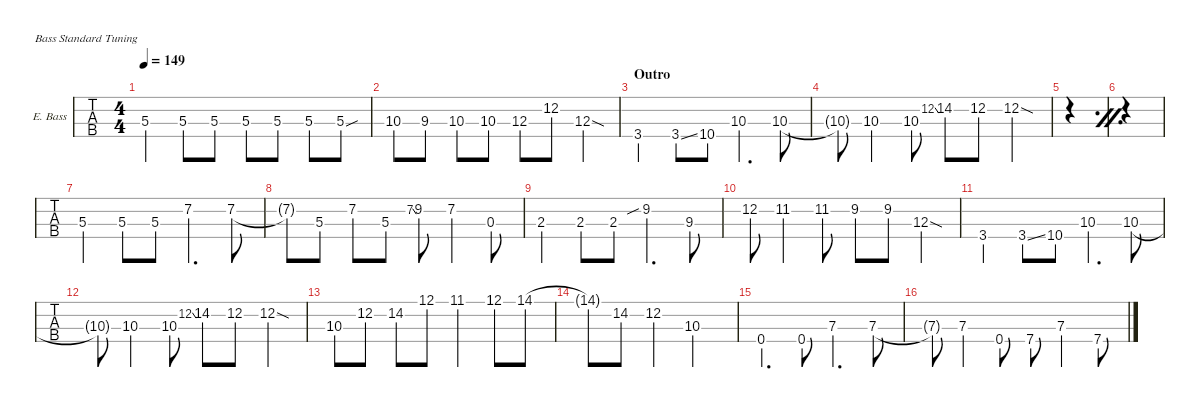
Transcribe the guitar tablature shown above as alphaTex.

\defaultSystemsLayout 4
\hideDynamics
\bracketExtendMode nobrackets
\firstSystemTrackNameOrientation horizontal
\track ("Ele. Bass" "E. Bass") {defaultSystemsLayout 4 instrument electricbassfinger}
\staff {tabs}
\tuning (G2 D2 A1 E1)
\ts (4 4)
\tempo 149
\clef f4
\scale
0.528159
\ks d
5.3{acc forcenatural}.4{dy f beam Down} 5.3{acc forcenatural}.8{beam Up} 5.3{acc forcenatural}.8{beam Up} 5.3{acc forcenatural}.8{beam Up} 5.3{acc forcenatural}.8{beam Up} 5.3{acc forcenatural}.8{beam Up} 5.3{sou acc forcenatural}.8{beam Up} |
\scale
0.471841 10.3{acc forcenatural}.8{beam Down} 9.3{acc #}.8{beam Down} 10.3{acc forcenatural}.8{beam Down} 10.3{acc forcenatural}.8{beam Down} 12.3{acc forcenatural}.8{beam Down} 12.2{acc forcenatural}.8{beam Down} 12.3{sod acc forcenatural}.4{beam Down} |
\section ("" "Outro")
\scale
0.292238 3.4{acc forcenatural}.4{beam Up} 3.4{ss acc forcenatural}.8{beam Up} 10.4{acc forcenatural}.8{beam Up} 10.3{acc forcenatural}.4{d beam Down} 10.3{acc forcenatural}.8{beam Down} |
\scale
0.23592 10.3{t acc forcenatural}.8{beam Down} 10.3{acc forcenatural}.4{beam Down} 10.3{acc forcenatural}.8{beam Down} 12.2{ss acc forcenatural}.8{gr beam Up} 14.2{acc forcenatural}.8{beam Down} 12.2{acc forcenatural}.8{beam Down} 12.2{sod acc forcenatural}.4{beam Down} |
\simile firstofdouble
\scale
0.235921 |
\simile secondofdouble
\scale
0.235922 |
\simile none
\scale
0.292238 5.3{acc forcenatural}.4{beam Down} 5.3{acc forcenatural}.8{beam Up} 5.3{acc forcenatural}.8{beam Up} 7.2{acc forcenatural}.4{d beam Down} 7.2{acc forcenatural}.8{beam Down} |
\scale
0.23592 7.2{t acc forcenatural}.8{beam Down} 5.3{acc forcenatural}.8{beam Down} 7.2{acc forcenatural}.8{beam Down} 5.3{acc forcenatural}.8{beam Down} 7.2{ss acc forcenatural}.8{gr beam Up} 9.2{acc forcenatural}.8{beam Down} 7.2{acc forcenatural}.4{beam Down} 0.3{acc forcenatural}.8{beam Up} |
\scale
0.235921 2.3{acc forcenatural}.4{beam Up} 2.3{acc forcenatural}.8{beam Up} 2.3{acc forcenatural}.8{beam Up} 9.2{sib acc forcenatural}.4{d beam Down} 9.3{acc #}.8{beam Down} |
\scale
0.235921 12.2{acc forcenatural}.8{beam Down} 11.2{acc #}.4{beam Down} 11.2{acc #}.8{beam Down} 9.2{acc forcenatural}.8{beam Down} 9.2{acc forcenatural}.8{beam Down} 12.3{sod acc forcenatural}.4{beam Down} |
\scale
0.292239 3.4{acc forcenatural}.4{beam Up} 3.4{ss acc forcenatural}.8{beam Up} 10.4{acc forcenatural}.8{beam Up} 10.3{acc forcenatural}.4{d beam Down} 10.3{acc forcenatural}.8{beam Down} |
\scale
0.235919 10.3{t acc forcenatural}.8{beam Down} 10.3{acc forcenatural}.4{beam Down} 10.3{acc forcenatural}.8{beam Down} 12.2{ss acc forcenatural}.8{gr beam Up} 14.2{acc forcenatural}.8{beam Down} 12.2{acc forcenatural}.8{beam Down} 12.2{sod acc forcenatural}.4{beam Down} |
\scale
0.235921 10.3{acc forcenatural}.8{beam Down} 12.2{acc forcenatural}.8{beam Down} 14.2{acc forcenatural}.8{beam Down} 12.1{acc forcenatural}.8{beam Down} 11.1{acc #}.4{beam Down} 12.1{acc forcenatural}.8{beam Down} 14.1{acc forcenatural}.8{beam Down} |
\scale
0.235921 14.1{t acc forcenatural}.8{beam Down} 14.2{acc forcenatural}.8{beam Down} 12.2{acc forcenatural}.4{beam Down} 10.3{acc forcenatural}.2{beam Down} |
\scale
0.292239 0.4{acc forcenatural}.4{d beam Up} 0.4{acc forcenatural}.8{beam Up} 7.3{acc forcenatural}.4{d beam Down} 7.3{acc forcenatural}.8{beam Down} |
\scale
0.23592 7.3{t acc forcenatural}.8{beam Down} 7.3{acc forcenatural}.4{beam Down} 0.4{acc forcenatural}.8{beam Up} 7.4{acc forcenatural}.8{beam Up} 7.3{acc forcenatural}.4{beam Down} 7.4{acc forcenatural}.8{beam Up}
